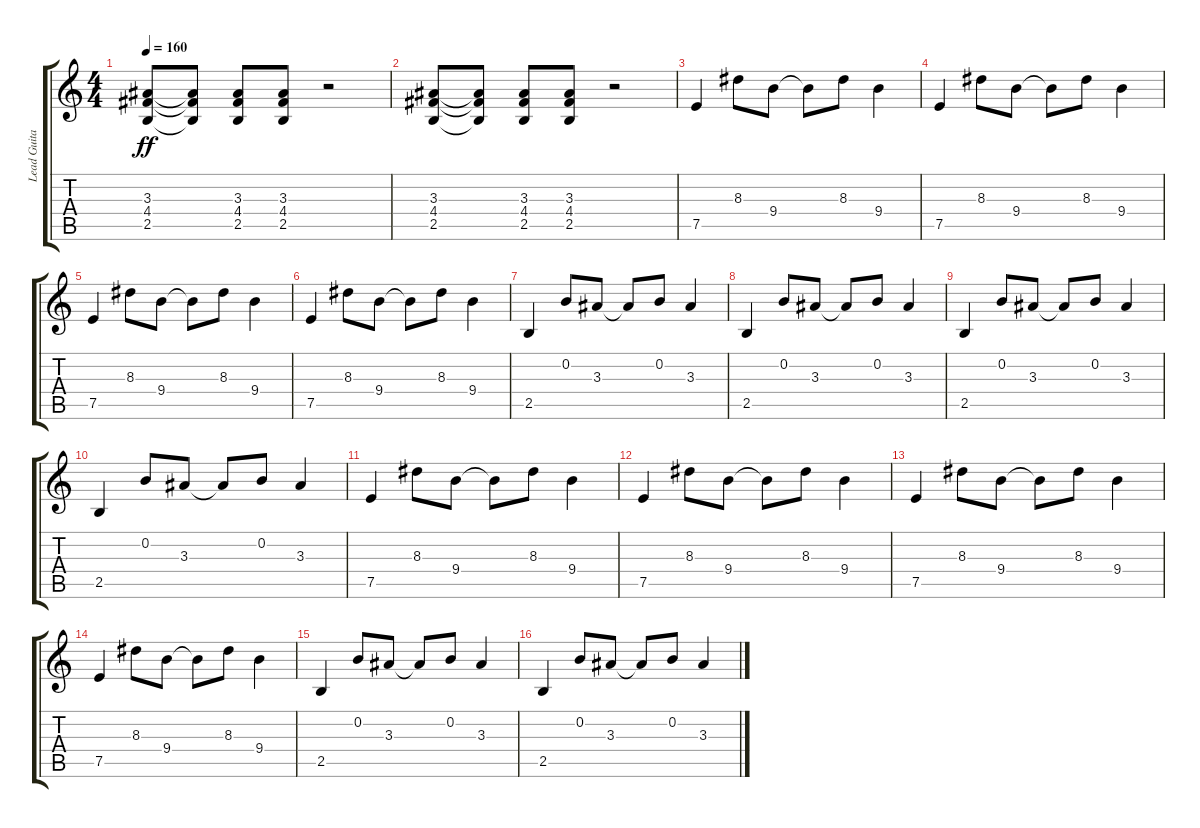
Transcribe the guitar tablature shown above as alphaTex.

\track ("Lead Guitar" "Lead Guita") {instrument electricguitarmuted}
\staff {score tabs}
\tuning (E4 B3 G3 D3 A2 E2) {hide}
\ts (4 4)
\tempo 160
\clef g2
\ks c
(3.3 4.4 2.5).8{dy ff} (3.3{t} 4.4{t} 2.5{t}).8 (3.3 4.4 2.5).8 (3.3 4.4 2.5).8 r.2 |
(3.3 4.4 2.5).8 (3.3{t} 4.4{t} 2.5{t}).8 (3.3 4.4 2.5).8 (3.3 4.4 2.5).8 r.2 |
7.5.4 8.3.8 9.4.8 9.4{t}.8 8.3.8 9.4.4 |
7.5.4 8.3.8 9.4.8 9.4{t}.8 8.3.8 9.4.4 |
7.5.4 8.3.8 9.4.8 9.4{t}.8 8.3.8 9.4.4 |
7.5.4 8.3.8 9.4.8 9.4{t}.8 8.3.8 9.4.4 |
2.5.4 0.2.8 3.3.8 3.3{t}.8 0.2.8 3.3.4 |
2.5.4 0.2.8 3.3.8 3.3{t}.8 0.2.8 3.3.4 |
2.5.4 0.2.8 3.3.8 3.3{t}.8 0.2.8 3.3.4 |
2.5.4 0.2.8 3.3.8 3.3{t}.8 0.2.8 3.3.4 |
7.5.4 8.3.8 9.4.8 9.4{t}.8 8.3.8 9.4.4 |
7.5.4 8.3.8 9.4.8 9.4{t}.8 8.3.8 9.4.4 |
7.5.4 8.3.8 9.4.8 9.4{t}.8 8.3.8 9.4.4 |
7.5.4 8.3.8 9.4.8 9.4{t}.8 8.3.8 9.4.4 |
2.5.4 0.2.8 3.3.8 3.3{t}.8 0.2.8 3.3.4 |
2.5.4 0.2.8 3.3.8 3.3{t}.8 0.2.8 3.3.4
